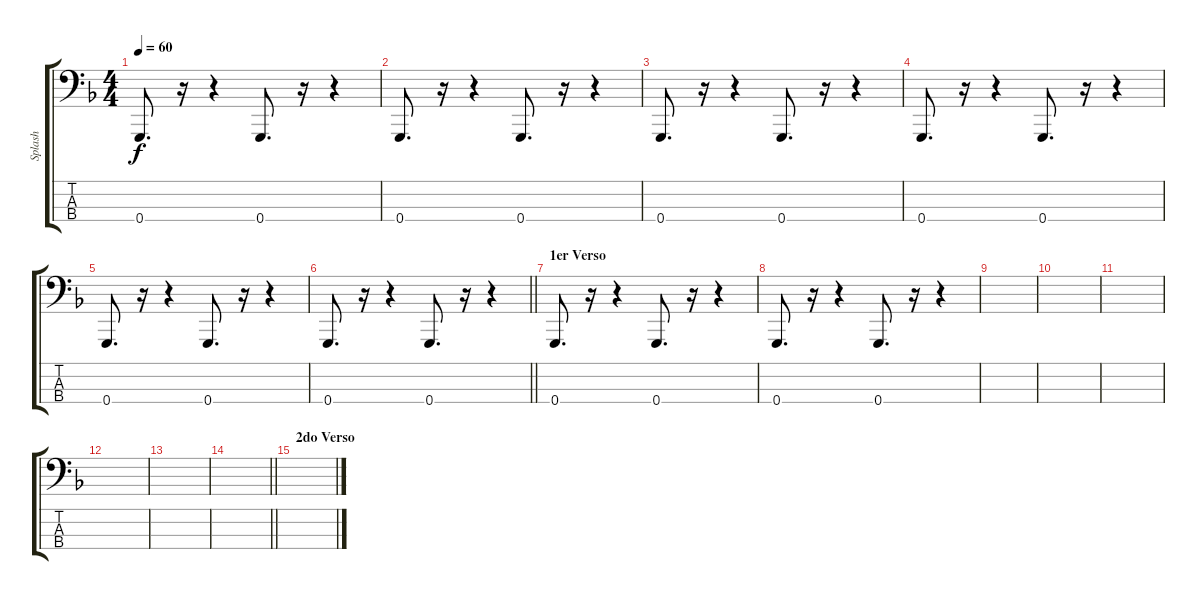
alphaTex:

\track ("Splash" "Splash") {instrument gunshot}
\staff {score tabs}
\tuning (E3 A2 D2 G1) {hide}
\ts (4 4)
\tempo 60
\clef f4
\ks f
0.4.8{d dy f instrument gunshot} r.16 r.4 0.4.8{d} r.16 r.4 |
0.4.8{d} r.16 r.4 0.4.8{d} r.16 r.4 |
0.4.8{d} r.16 r.4 0.4.8{d} r.16 r.4 |
0.4.8{d} r.16 r.4 0.4.8{d} r.16 r.4 |
0.4.8{d} r.16 r.4 0.4.8{d} r.16 r.4 |
\barLineRight lightlight
0.4.8{d} r.16 r.4 0.4.8{d} r.16 r.4 |
\section ("" "1er Verso")
0.4.8{d} r.16 r.4 0.4.8{d} r.16 r.4 |
0.4.8{d} r.16 r.4 0.4.8{d} r.16 r.4 |
|
|
|
|
|
\barLineRight lightlight
|
\section ("" "2do Verso")
